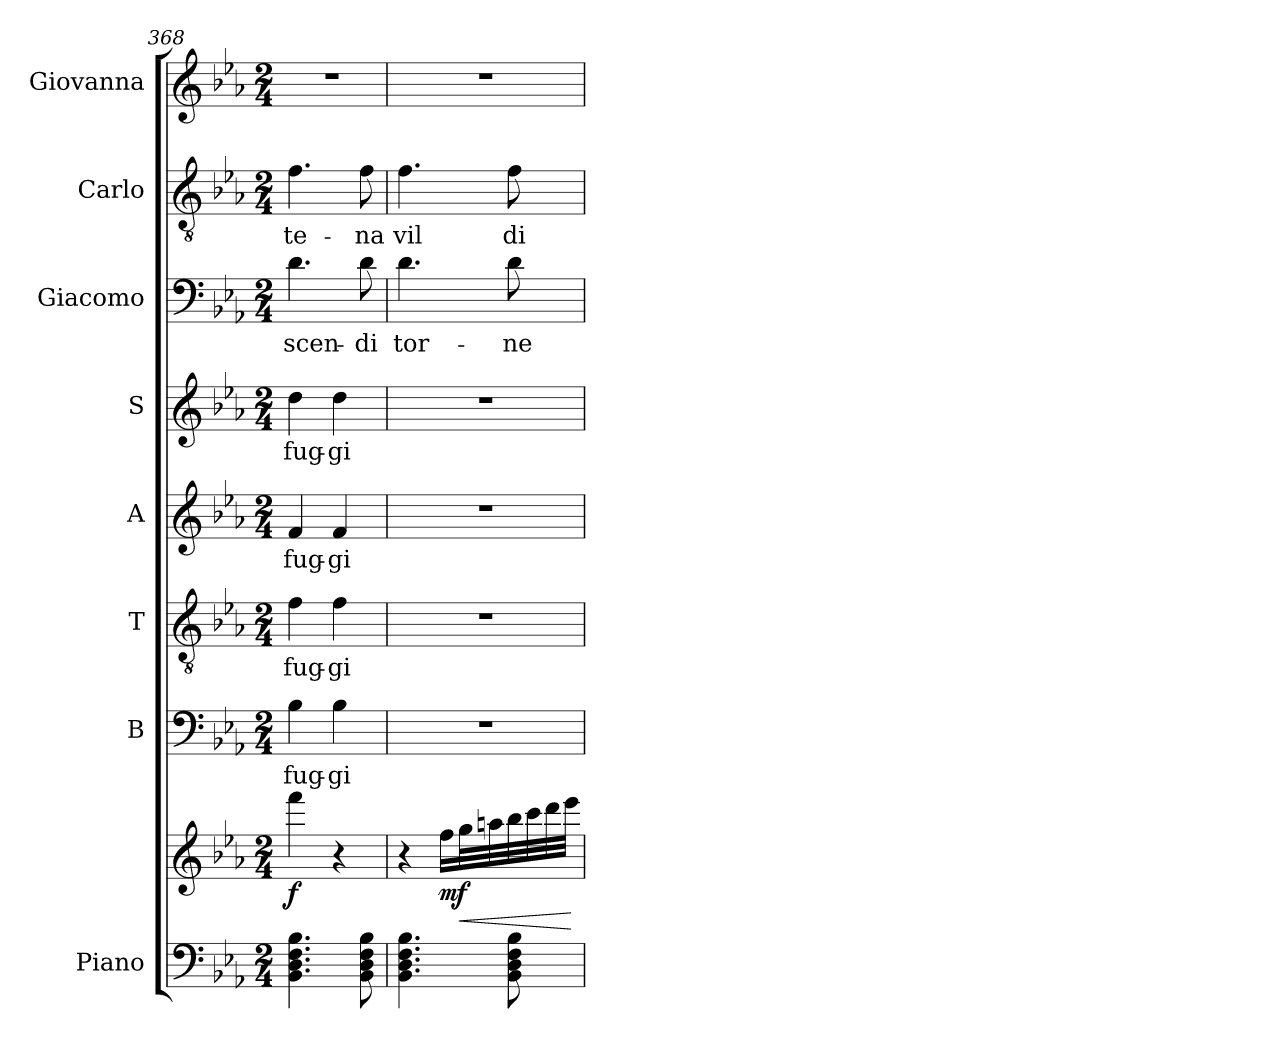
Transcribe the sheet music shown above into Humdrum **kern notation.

**kern	**kern	**dynam	**kern	**text	**kern	**text	**kern	**text	**kern	**text	**kern	**text	**kern	**text	**kern
*part8	*part8	*part8	*part7	*part7	*part6	*part6	*part5	*part5	*part4	*part4	*part3	*part3	*part2	*part2	*part1
*staff9	*staff8	*staff8/9	*staff7	*staff7	*staff6	*staff6	*staff5	*staff5	*staff4	*staff4	*staff3	*staff3	*staff2	*staff2	*staff1
*I"Piano	*	*	*I"B	*	*I"T	*	*I"A	*	*I"S	*	*I"Giacomo	*	*I"Carlo	*	*I"Giovanna
*I'Pno	*	*	*I'B	*	*I'T	*	*I'A	*	*I'S	*	*	*	*	*	*
*clefF4	*clefG2	*	*clefF4	*	*clefGv2	*	*clefG2	*	*clefG2	*	*clefF4	*	*clefGv2	*	*clefG2
*k[b-e-a-]	*k[b-e-a-]	*	*k[b-e-a-]	*	*k[b-e-a-]	*	*k[b-e-a-]	*	*k[b-e-a-]	*	*k[b-e-a-]	*	*k[b-e-a-]	*	*k[b-e-a-]
*M2/4	*M2/4	*	*M2/4	*	*M2/4	*	*M2/4	*	*M2/4	*	*M2/4	*	*M2/4	*	*M2/4
=368	=368	=368	=368	=368	=368	=368	=368	=368	=368	=368	=368	=368	=368	=368	=368
!	!	!LO:DY:b	!	!LO:LY:b	!	!LO:LY:b	!	!LO:LY:b	!	!LO:LY:b	!	!LO:LY:b	!	!LO:LY:b	!
4.BB-\ 4.D\ 4.F\ 4.B-\	4fff\	f	4B-\	fug-	4f\	fug-	4f/	fug-	4dd\	fug-	4.d\	-scen-	4.f\	-te-	2r
!	!	!	!	!LO:LY:b	!	!LO:LY:b	!	!LO:LY:b	!	!LO:LY:b	!	!	!	!	!
.	4r	.	4B-\	-gi	4f\	-gi	4f/	-gi	4dd\	-gi	.	.	.	.	.
!	!	!	!	!	!	!	!	!	!	!	!	!LO:LY:b	!	!LO:LY:b	!
8BB-\ 8D\ 8F\ 8B-\	.	.	.	.	.	.	.	.	.	.	8d\	-di	8f\	-na	.
=369	=369	=369	=369	=369	=369	=369	=369	=369	=369	=369	=369	=369	=369	=369	=369
!	!	!	!	!	!	!	!	!	!	!	!	!LO:LY:b	!	!LO:LY:b	!
4.BB-\ 4.D\ 4.F\ 4.B-\	4r	.	2r	.	2r	.	2r	.	2r	.	4.d\	tor-	4.f\	vil	2r
!	!	!LO:DY:b	!	!	!	!	!	!	!	!	!	!	!	!	!
.	16ff\LL	mf	.	.	.	.	.	.	.	.	.	.	.	.	.
!	!	!LO:HP:b	!	!	!	!	!	!	!	!	!	!	!	!	!
.	32gg\L	<	.	.	.	.	.	.	.	.	.	.	.	.	.
.	32aan\	.	.	.	.	.	.	.	.	.	.	.	.	.	.
!	!	!	!	!	!	!	!	!	!	!	!	!LO:LY:b	!	!LO:LY:b	!
8BB-\ 8D\ 8F\ 8B-\	32bb-\	.	.	.	.	.	.	.	.	.	8d\	-ne-	8f\	di	.
.	32ccc\	.	.	.	.	.	.	.	.	.	.	.	.	.	.
.	32ddd\	.	.	.	.	.	.	.	.	.	.	.	.	.	.
.	32eee-\JJJ	.	.	.	.	.	.	.	.	.	.	.	.	.	.
.	.	[	.	.	.	.	.	.	.	.	.	.	.	.	.
=	=	=	=	=	=	=	=	=	=	=	=	=	=	=	=
*-	*-	*-	*-	*-	*-	*-	*-	*-	*-	*-	*-	*-	*-	*-	*-
